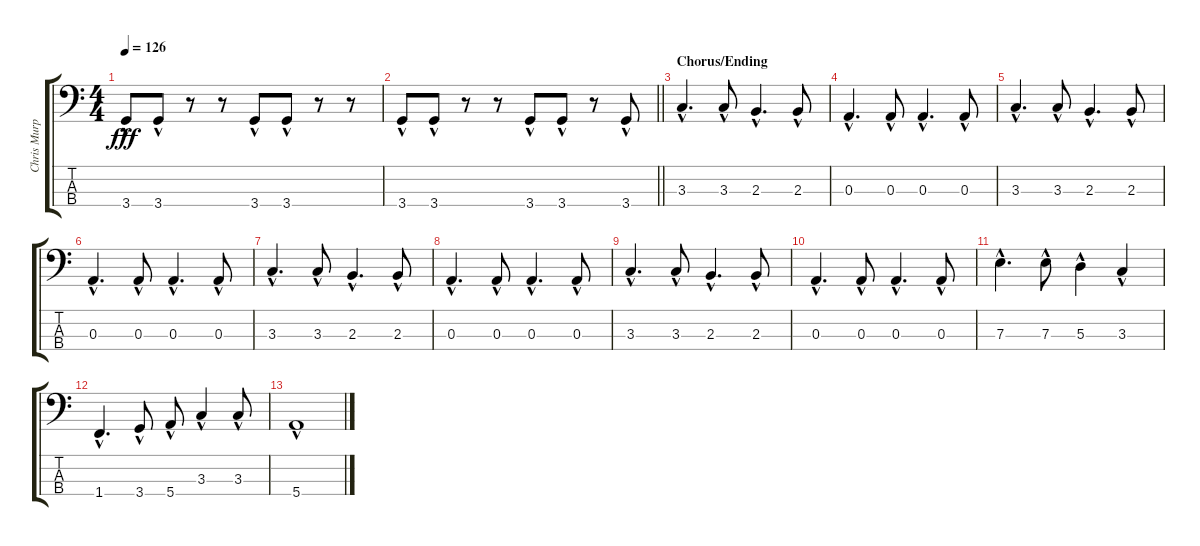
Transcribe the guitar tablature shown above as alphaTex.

\track ("Chris Murphy" "Chris Murp") {instrument electricbassfinger}
\staff {score tabs}
\tuning (G2 D2 A1 E1) {hide}
\ts (4 4)
\tempo 126
\clef f4
\ks c
3.4{hac}.8{dy fff} 3.4{hac}.8 r.8 r.8 3.4{hac}.8 3.4{hac}.8 r.8 r.8 |
\barLineRight lightlight
3.4{hac}.8 3.4{hac}.8 r.8 r.8 3.4{hac}.8 3.4{hac}.8 r.8 3.4{hac}.8 |
\section ("" "Chorus/Ending")
3.3{hac}.4{d} 3.3{hac}.8 2.3{hac}.4{d} 2.3{hac}.8 |
0.3{hac}.4{d} 0.3{hac}.8 0.3{hac}.4{d} 0.3{hac}.8 |
3.3{hac}.4{d} 3.3{hac}.8 2.3{hac}.4{d} 2.3{hac}.8 |
0.3{hac}.4{d} 0.3{hac}.8 0.3{hac}.4{d} 0.3{hac}.8 |
3.3{hac}.4{d} 3.3{hac}.8 2.3{hac}.4{d} 2.3{hac}.8 |
0.3{hac}.4{d} 0.3{hac}.8 0.3{hac}.4{d} 0.3{hac}.8 |
3.3{hac}.4{d} 3.3{hac}.8 2.3{hac}.4{d} 2.3{hac}.8 |
0.3{hac}.4{d} 0.3{hac}.8 0.3{hac}.4{d} 0.3{hac}.8 |
7.3{hac}.4{d} 7.3{hac}.8 5.3{hac}.4 3.3{hac}.4 |
1.4{hac}.4{d} 3.4{hac}.8 5.4{hac}.8 3.3{hac}.4 3.3{hac}.8 |
5.4{hac}.1
